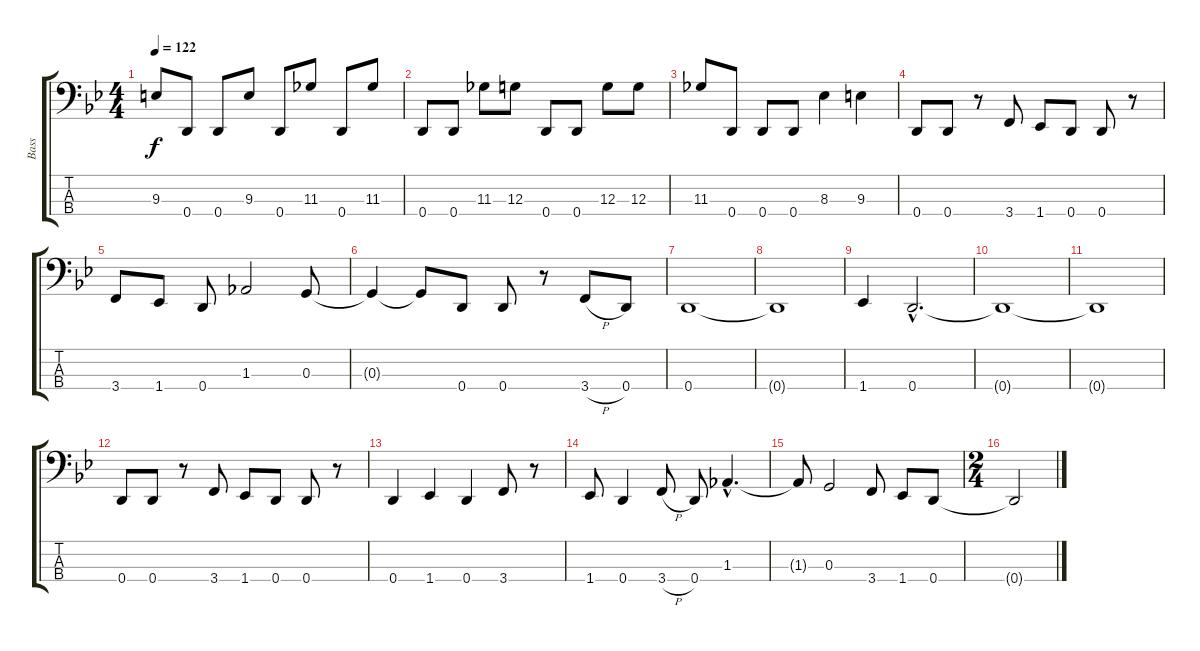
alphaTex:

\track ("Bass" "Bass") {instrument electricbassfinger}
\staff {score tabs}
\tuning (F2 C2 G1 D1) {hide}
\ts (4 4)
\tempo 122
\clef f4
\ks bb
9.3.8{dy f} 0.4.8 0.4.8 9.3.8 0.4.8 11.3.8 0.4.8 11.3.8 |
0.4.8 0.4.8 11.3.8 12.3.8 0.4.8 0.4.8 12.3.8 12.3.8 |
11.3.8 0.4.8 0.4.8 0.4.8 8.3.4 9.3.4 |
0.4.8 0.4.8 r.8 3.4.8 1.4.8 0.4.8 0.4.8 r.8 |
3.4.8 1.4.8 0.4.8 1.3.2 0.3.8 |
0.3{t}.4 0.3{t}.8 0.4.8 0.4.8 r.8 3.4{h}.8 0.4.8 |
0.4.1 |
0.4{t}.1 |
1.4.4 0.4{hac}.2{d} |
0.4{t}.1 |
0.4{t}.1 |
0.4.8 0.4.8 r.8 3.4.8 1.4.8 0.4.8 0.4.8 r.8 |
0.4.4 1.4.4 0.4.4 3.4.8 r.8 |
1.4.8 0.4.4 3.4{h}.8 0.4.8 1.3{hac}.4{d} |
1.3{t}.8 0.3.2 3.4.8 1.4.8 0.4.8 |
\ts (2 4)
0.4{t}.2{volume 11}
